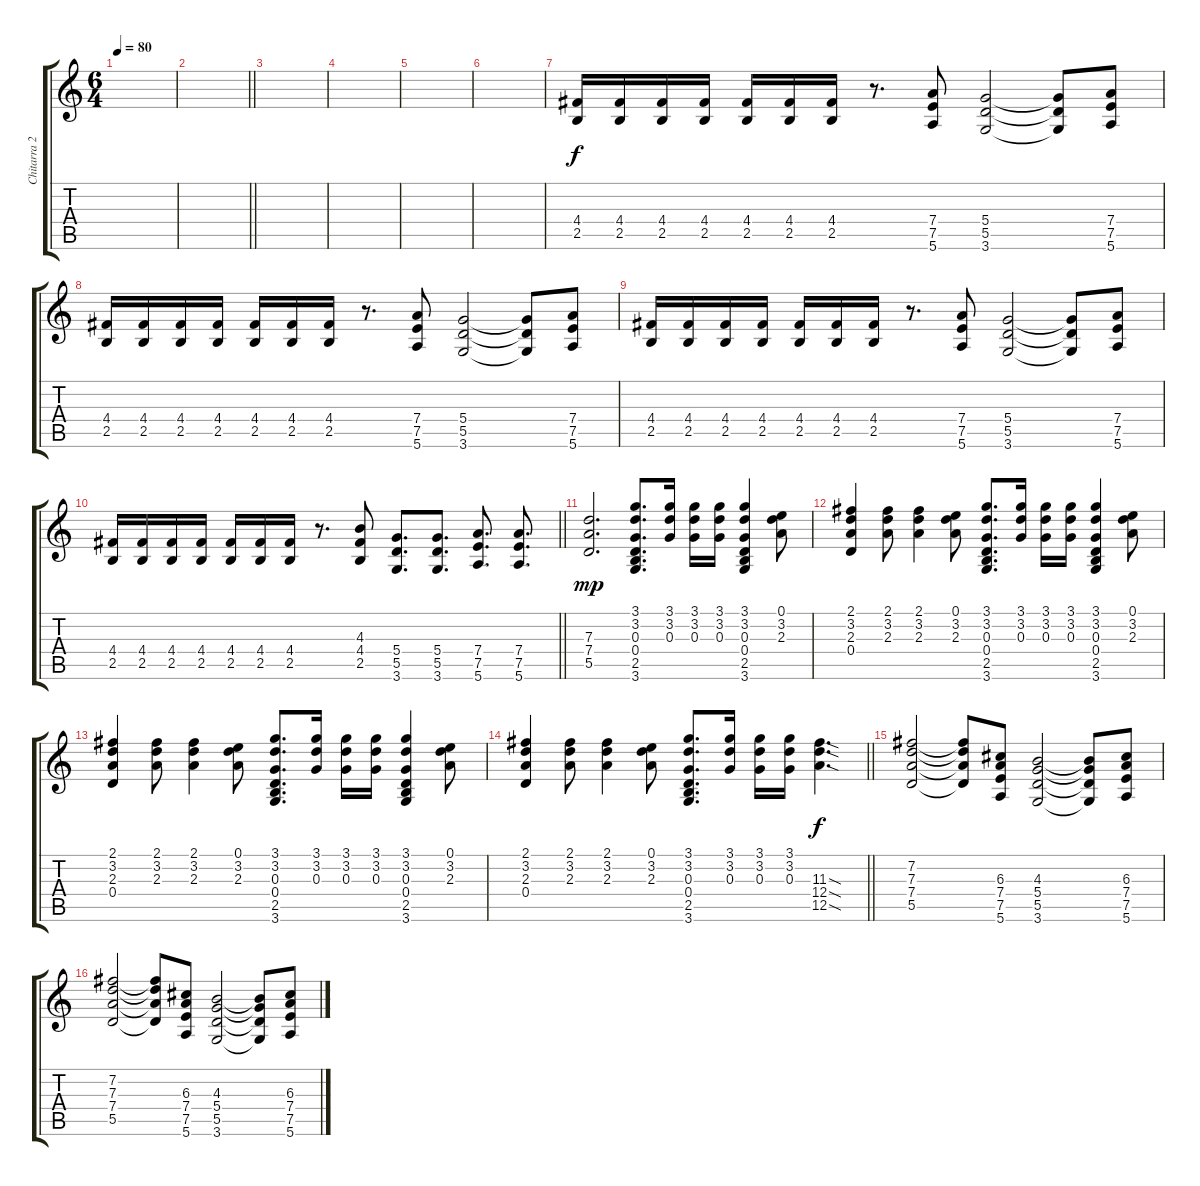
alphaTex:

\track ("Chitarra 2" "Chitarra 2") {instrument acousticguitarsteel}
\staff {score tabs}
\tuning (E4 B3 G3 D3 A2 E2) {hide}
\ts (6 4)
\tempo 80
\clef g2
\ks c
|
\barLineRight lightlight
|
|
|
|
|
(4.4 2.5).16{dy f instrument overdrivenguitar} (4.4 2.5).16 (4.4 2.5).16 (4.4 2.5).16 (4.4 2.5).16 (4.4 2.5).16 (4.4 2.5).16 r.8{d} (7.4 7.5 5.6).8 (5.4 5.5 3.6).2 (5.4{t} 5.5{t} 3.6{t}).8 (7.4 7.5 5.6).8 |
(4.4 2.5).16{instrument overdrivenguitar} (4.4 2.5).16 (4.4 2.5).16 (4.4 2.5).16 (4.4 2.5).16 (4.4 2.5).16 (4.4 2.5).16 r.8{d} (7.4 7.5 5.6).8 (5.4 5.5 3.6).2 (5.4{t} 5.5{t} 3.6{t}).8 (7.4 7.5 5.6).8 |
(4.4 2.5).16{instrument overdrivenguitar} (4.4 2.5).16 (4.4 2.5).16 (4.4 2.5).16 (4.4 2.5).16 (4.4 2.5).16 (4.4 2.5).16 r.8{d} (7.4 7.5 5.6).8 (5.4 5.5 3.6).2 (5.4{t} 5.5{t} 3.6{t}).8 (7.4 7.5 5.6).8 |
\barLineRight lightlight
(4.4 2.5).16{instrument overdrivenguitar} (4.4 2.5).16 (4.4 2.5).16 (4.4 2.5).16 (4.4 2.5).16 (4.4 2.5).16 (4.4 2.5).16 r.8{d} (4.3 4.4 2.5).8 (5.4 5.5 3.6).8{d} (5.4 5.5 3.6).8{d} (7.4 7.5 5.6).8{d} (7.4 7.5 5.6).8{d} |
(7.3 7.4 5.5).2{d dy mp} (3.1 3.2 0.3 0.4 2.5 3.6).8{d instrument acousticguitarsteel} (3.1 3.2 0.3).16 (3.1 3.2 0.3).16 (3.1 3.2 0.3).16 (3.1 3.2 0.3 0.4 2.5 3.6).4 (0.1 3.2 2.3).8 |
(2.1 3.2 2.3 0.4).4 (2.1 3.2 2.3).8 (2.1 3.2 2.3).4 (0.1 3.2 2.3).8 (3.1 3.2 0.3 0.4 2.5 3.6).8{d} (3.1 3.2 0.3).16 (3.1 3.2 0.3).16 (3.1 3.2 0.3).16 (3.1 3.2 0.3 0.4 2.5 3.6).4 (0.1 3.2 2.3).8 |
(2.1 3.2 2.3 0.4).4 (2.1 3.2 2.3).8 (2.1 3.2 2.3).4 (0.1 3.2 2.3).8 (3.1 3.2 0.3 0.4 2.5 3.6).8{d} (3.1 3.2 0.3).16 (3.1 3.2 0.3).16 (3.1 3.2 0.3).16 (3.1 3.2 0.3 0.4 2.5 3.6).4 (0.1 3.2 2.3).8 |
\barLineRight lightlight
(2.1 3.2 2.3 0.4).4 (2.1 3.2 2.3).8 (2.1 3.2 2.3).4 (0.1 3.2 2.3).8 (3.1 3.2 0.3 0.4 2.5 3.6).8{d} (3.1 3.2 0.3).16 (3.1 3.2 0.3).16 (3.1 3.2 0.3).16 (11.3{sod} 12.4{sod} 12.5{sod}).4{d dy f instrument overdrivenguitar} |
(7.2 7.3 7.4 5.5).2 (7.2{t} 7.3{t} 7.4{t} 5.5{t}).8 (6.3 7.4 7.5 5.6).8 (4.3 5.4 5.5 3.6).2 (4.3{t} 5.4{t} 5.5{t} 3.6{t}).8 (6.3 7.4 7.5 5.6).8 |
(7.2 7.3 7.4 5.5).2 (7.2{t} 7.3{t} 7.4{t} 5.5{t}).8 (6.3 7.4 7.5 5.6).8 (4.3 5.4 5.5 3.6).2 (4.3{t} 5.4{t} 5.5{t} 3.6{t}).8 (6.3 7.4 7.5 5.6).8
